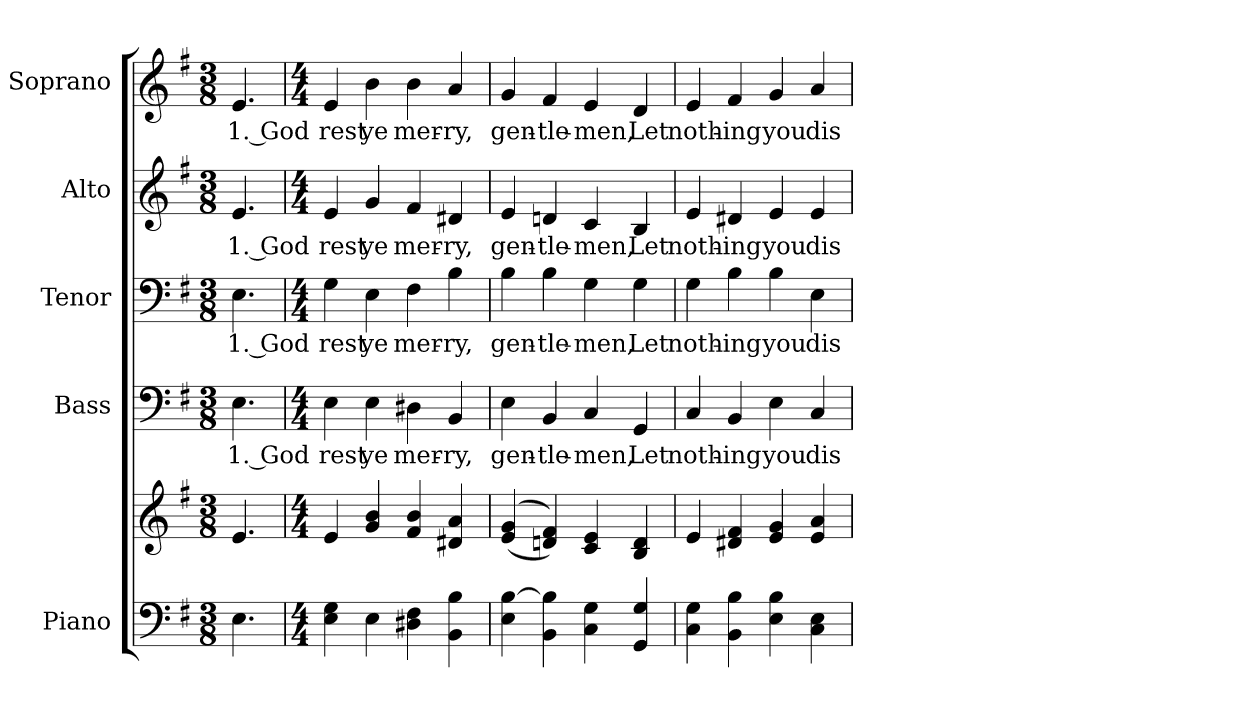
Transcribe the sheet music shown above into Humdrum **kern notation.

**kern	**kern	**kern	**text	**kern	**text	**kern	**text	**kern	**text
*part5	*part5	*part4	*part4	*part3	*part3	*part2	*part2	*part1	*part1
*staff6	*staff5	*staff4	*staff4	*staff3	*staff3	*staff2	*staff2	*staff1	*staff1
*I"Piano	*	*I"Bass	*	*I"Tenor	*	*I"Alto	*	*I"Soprano	*
*I'Pno.	*	*I'B.	*	*I'T.	*	*I'A.	*	*I'S.	*
!!LO:PB:g=z
*clefF4	*clefG2	*clefF4	*	*clefF4	*	*clefG2	*	*clefG2	*
*k[f#]	*k[f#]	*k[f#]	*	*k[f#]	*	*k[f#]	*	*k[f#]	*
*G:	*G:	*G:	*	*G:	*	*G:	*	*G:	*
*M3/8	*M3/8	*M3/8	*	*M3/8	*	*M3/8	*	*M3/8	*
*MM160	*MM160	*MM160	*	*MM160	*	*MM160	*	*MM160	*
=	=	=	=	=	=	=	=	=	=
!	!	!	!LO:LY:b:color=#000000	!	!	!	!	!	!
!	!	!	!	!	!LO:LY:b:color=#000000	!	!	!	!
!	!	!	!	!	!	!	!LO:LY:b:color=#000000	!	!
!	!	!	!	!	!	!	!	!	!LO:LY:b:color=#000000
4.Ei\	4.ei/	4.Ei\	1. God	4.Ei\	1. God	4.ei/	1. God	4.ei/	1. God
=1	=1	=1	=1	=1	=1	=1	=1	=1	=1
*M4/4	*M4/4	*M4/4	*	*M4/4	*	*M4/4	*	*M4/4	*
!	!	!	!LO:LY:b:color=#000000	!	!	!	!	!	!
!	!	!	!	!	!LO:LY:b:color=#000000	!	!	!	!
!	!	!	!	!	!	!	!LO:LY:b:color=#000000	!	!
!	!	!	!	!	!	!	!	!	!LO:LY:b:color=#000000
4Ei\ 4Gi	4ei/	4Ei\	rest	4Gi\	rest	4ei/	rest	4ei/	rest
!	!	!	!LO:LY:b:color=#000000	!	!	!	!	!	!
!	!	!	!	!	!LO:LY:b:color=#000000	!	!	!	!
!	!	!	!	!	!	!	!LO:LY:b:color=#000000	!	!
!	!	!	!	!	!	!	!	!	!LO:LY:b:color=#000000
4Ei\	4gi/ 4bi	4Ei\	ye	4Ei\	ye	4gi/	ye	4bi\	ye
!	!	!	!LO:LY:b:color=#000000	!	!	!	!	!	!
!	!	!	!	!	!LO:LY:b:color=#000000	!	!	!	!
!	!	!	!	!	!	!	!LO:LY:b:color=#000000	!	!
!	!	!	!	!	!	!	!	!	!LO:LY:b:color=#000000
4D#Xi\ 4F#i	4f#i/ 4bi	4D#Xi\	mer-	4F#i\	mer-	4f#i/	mer-	4bi\	mer-
!	!	!	!LO:LY:b:color=#000000	!	!	!	!	!	!
!	!	!	!	!	!LO:LY:b:color=#000000	!	!	!	!
!	!	!	!	!	!	!	!LO:LY:b:color=#000000	!	!
!	!	!	!	!	!	!	!	!	!LO:LY:b:color=#000000
4BBi\ 4Bi	4d#Xi/ 4ai	4BBi/	-ry,	4Bi\	-ry,	4d#Xi/	-ry,	4ai/	-ry,
!!LO:PB:g=z
=2	=2	=2	=2	=2	=2	=2	=2	=2	=2
!	!	!	!LO:LY:b:color=#000000	!	!	!	!	!	!
!	!	!	!	!	!LO:LY:b:color=#000000	!	!	!	!
!	!	!	!	!	!	!	!LO:LY:b:color=#000000	!	!
!	!	!	!	!	!	!	!	!	!LO:LY:b:color=#000000
4Ei\ [>4Bi	((4ei/ 4gi	4Ei\	gen-	4Bi\	gen-	4ei/	gen-	4gi/	gen-
!	!	!	!LO:LY:b:color=#000000	!	!	!	!	!	!
!	!	!	!	!	!LO:LY:b:color=#000000	!	!	!	!
!	!	!	!	!	!	!	!LO:LY:b:color=#000000	!	!
!	!	!	!	!	!	!	!	!	!LO:LY:b:color=#000000
4BBi\ 4Bi]	4dni/ 4f#i))	4BBi/	-tle-	4Bi\	-tle-	4dni/	-tle-	4f#i/	-tle-
!	!	!	!LO:LY:b:color=#000000	!	!	!	!	!	!
!	!	!	!	!	!LO:LY:b:color=#000000	!	!	!	!
!	!	!	!	!	!	!	!LO:LY:b:color=#000000	!	!
!	!	!	!	!	!	!	!	!	!LO:LY:b:color=#000000
4Ci\ 4Gi	4ci/ 4ei	4Ci/	-men,	4Gi\	-men,	4ci/	-men,	4ei/	-men,
!	!	!	!LO:LY:b:color=#000000	!	!	!	!	!	!
!	!	!	!	!	!LO:LY:b:color=#000000	!	!	!	!
!	!	!	!	!	!	!	!LO:LY:b:color=#000000	!	!
!	!	!	!	!	!	!	!	!	!LO:LY:b:color=#000000
4GGi/ 4Gi	4Bi/ 4di	4GGi/	Let	4Gi\	Let	4Bi/	Let	4di/	Let
=3	=3	=3	=3	=3	=3	=3	=3	=3	=3
!	!	!	!LO:LY:b:color=#000000	!	!	!	!	!	!
!	!	!	!	!	!LO:LY:b:color=#000000	!	!	!	!
!	!	!	!	!	!	!	!LO:LY:b:color=#000000	!	!
!	!	!	!	!	!	!	!	!	!LO:LY:b:color=#000000
4Ci\ 4Gi	4ei/	4Ci/	noth-	4Gi\	noth-	4ei/	noth-	4ei/	noth-
!	!	!	!LO:LY:b:color=#000000	!	!	!	!	!	!
!	!	!	!	!	!LO:LY:b:color=#000000	!	!	!	!
!	!	!	!	!	!	!	!LO:LY:b:color=#000000	!	!
!	!	!	!	!	!	!	!	!	!LO:LY:b:color=#000000
4BBi\ 4Bi	4d#Xi/ 4f#i	4BBi/	-ing	4Bi\	-ing	4d#Xi/	-ing	4f#i/	-ing
!	!	!	!LO:LY:b:color=#000000	!	!	!	!	!	!
!	!	!	!	!	!LO:LY:b:color=#000000	!	!	!	!
!	!	!	!	!	!	!	!LO:LY:b:color=#000000	!	!
!	!	!	!	!	!	!	!	!	!LO:LY:b:color=#000000
4Ei\ 4Bi	4ei/ 4gi	4Ei\	you	4Bi\	you	4ei/	you	4gi/	you
!	!	!	!LO:LY:b:color=#000000	!	!	!	!	!	!
!	!	!	!	!	!LO:LY:b:color=#000000	!	!	!	!
!	!	!	!	!	!	!	!LO:LY:b:color=#000000	!	!
!	!	!	!	!	!	!	!	!	!LO:LY:b:color=#000000
4Ci\ 4Ei	4ei/ 4ai	4Ci/	dis-	4Ei\	dis-	4ei/	dis-	4ai/	dis-
=	=	=	=	=	=	=	=	=	=
*-	*-	*-	*-	*-	*-	*-	*-	*-	*-
